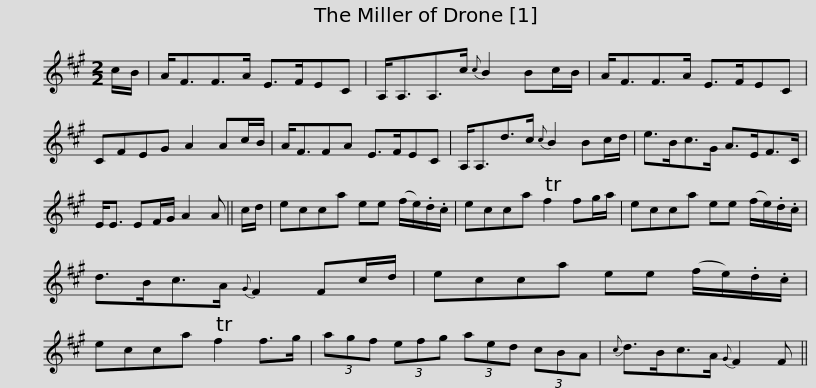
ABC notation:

X:1
L:1/8
M:2/2
I:linebreak $
K:F#min
V:1 treble
V:1
 c/B/ | A<FF>A E>FEC | A,<A,A,>c{c} B2 Bc/B/ | A<FF>A E>FEC | CFEG A2 Ac/B/ |$ %5
 A<FFA E>FEC | A,<A,d>c{c} B2 Bc/d/ | e>Bc>G A>EF>C | E<E EF/G/ A2 A || c/d/ |$ %10
 ecca ee (f/e/).d/.c/ | ecca Tf2 fg/a/ | ecca ee (f/e/).d/.c/ | d>Bc>A{G} F2 Fc/d/ |$ ecca ee (f/e/).d/.c/ | %15
 ecca Tf2 f>g | (3agf (3efg (3aed (3cBA |{c} d>Bc>A{G} F2 F || %18
